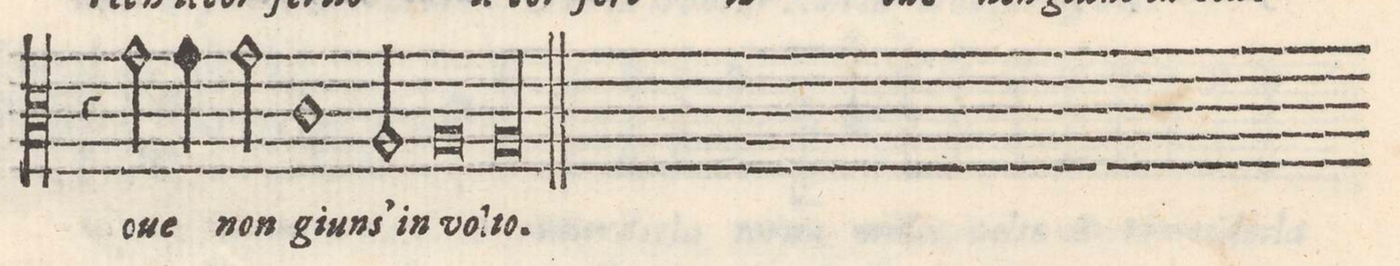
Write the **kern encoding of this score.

**kern	**text
*I"SESTO	*
*clefC3	*
*k[]	*
*met(C)	*
*M2/1	*
=26-	=26-
4r	.
2g\	o-
4g\	-ue
2g\	non
1c\	giun-
=27-	=27-
2A/	-s`in
0A	vol-
=28-	=28-
0.A	-to.
=29-	=29-
=-	=-
*-	*-
